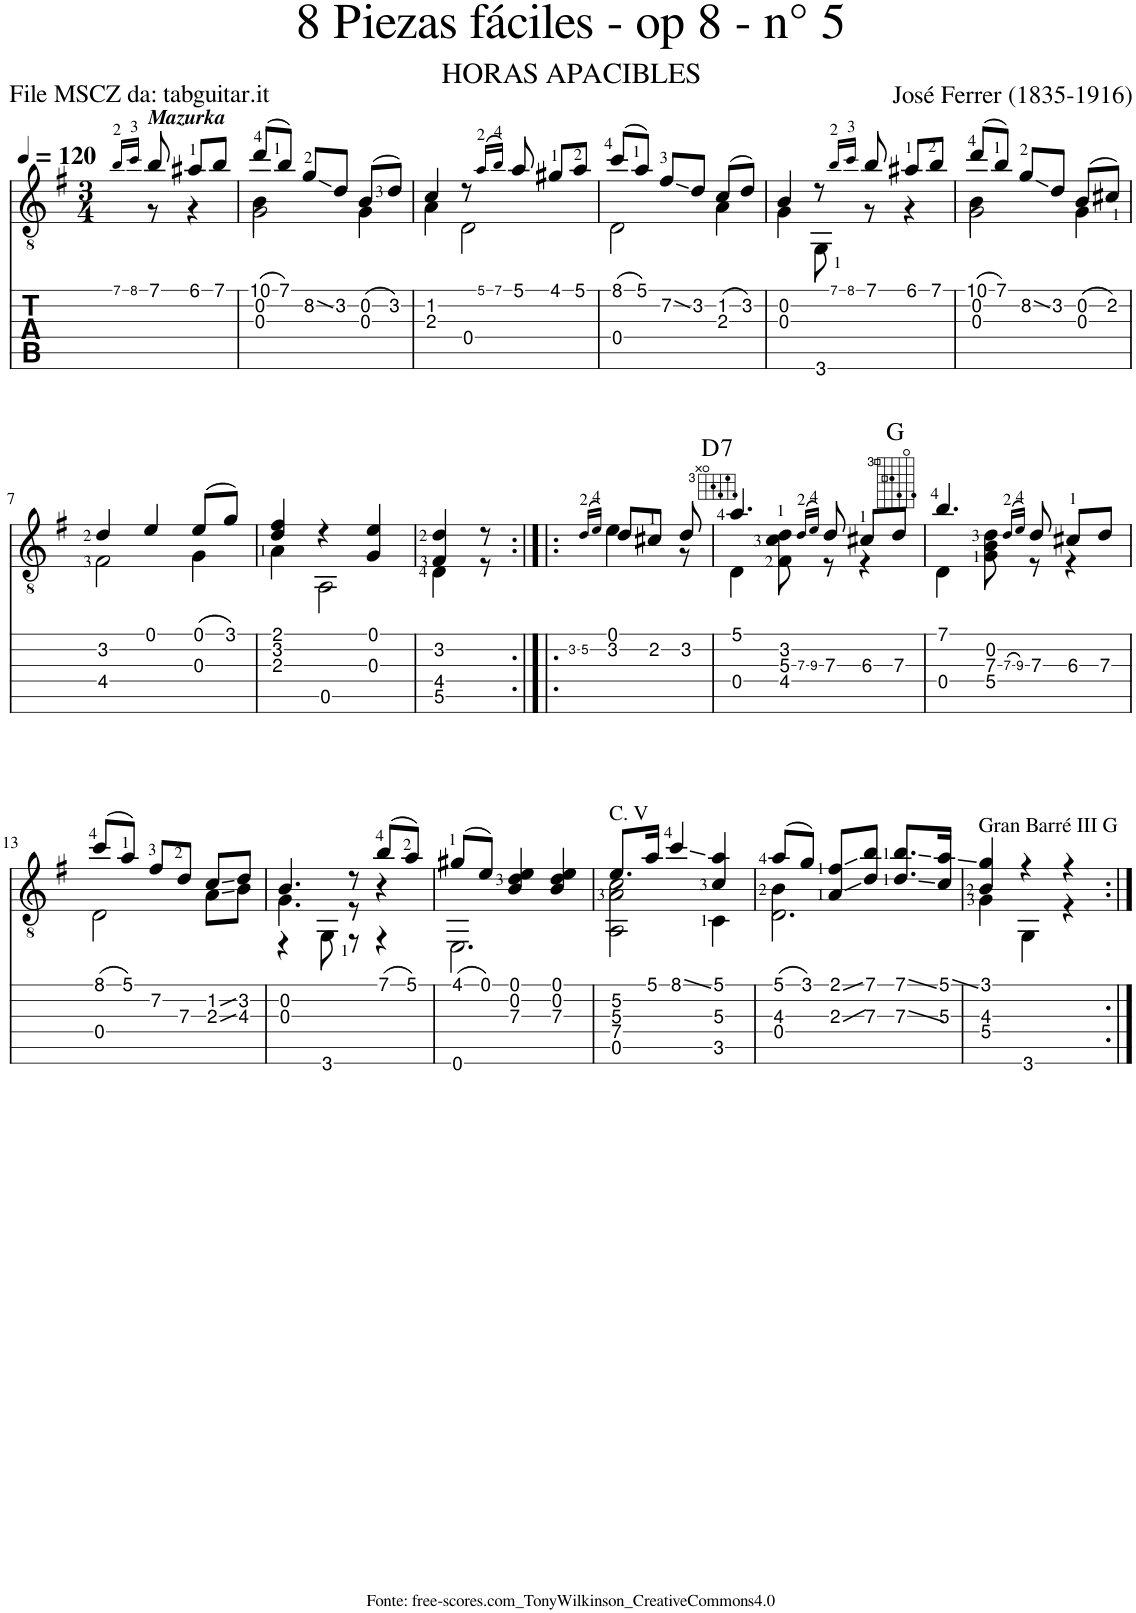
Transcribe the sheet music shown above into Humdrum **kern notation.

**kern	**kern	**harte
*part1	*part1	*part1
*staff2	*staff1	*
*I"Guitar	*	*
*I'Guit.	*	*
*stria6	*	*
*	*clefGv2	*
*k[f#]	*k[f#]	*
*M3/4	*M3/4	*
*MM120	*MM120	*
=1	=1	=1
qb	16qb/LL	.
qcc	16qcc/JJ	.
*^	*^	*
!	!	!LO:TX:a:Bi:t=Mazurka	!	!
8b	8r	8b/	8r	.
8a#XL	4r	8a#X/L	4r	.
8bJ	.	8b/J	.	.
=2	=2	=2	=2	=2
*	*^	*	*^	*
8ddL	4B	2G	(8dd/L	4B\	2G\	.
8bJ	.	.	8b/J)	.	.	.
8gL	2ryy	.	8g/L	2ryy	.	.
8dJ	.	.	8d/J	.	.	.
8BL	.	4G	(8B/L	.	4G\	.
8dJ	.	.	8d/J)	.	.	.
*	*v	*v	*	*	*	*
*	*	*	*v	*v	*
=3	=3	=3	=3	=3
4c	4A	4c/	4A\	.
8r	2D	8r	2D\	.
qa	.	(16qa/LL	.	.
qb	.	16qb/JJ)	.	.
8a	.	8a/	.	.
8g#L	.	8g#X/L	.	.
8aJ	.	8a/J	.	.
=4	=4	=4	=4	=4
8ccL	2D	(8cc/L	2D\	.
8aJ	.	8a/J)	.	.
8f#L	.	8f#/L	.	.
8dJ	.	8d/J	.	.
8cL	4A	(8c/L	4A\	.
8dJ	.	8d/J)	.	.
=5	=5	=5	=5	=5
4B	4G	4B/	4G\	.
8r	8GG	8r	8GG\	.
qb	.	16qb/LL	.	.
qcc	.	16qcc/JJ	.	.
8b	8r	8b/	8r	.
8a#XL	4r	8a#X/L	4r	.
8bJ	.	8b/J	.	.
=6	=6	=6	=6	=6
*	*^	*	*^	*
8ddL	4B	2G	(8dd/L	4B\	2G\	.
8bJ	.	.	8b/J)	.	.	.
8gL	2ryy	.	8g/L	2ryy	.	.
8dJ	.	.	8d/J	.	.	.
8BL	.	4G	(8B/L	.	4G\	.
8c#J	.	.	8c#X/J)	.	.	.
*	*v	*v	*	*	*	*
*	*	*	*v	*v	*
!!LO:LB:g=z
=7	=7	=7	=7	=7
4d	2F#	4d/	2F#\	.
4e	.	4e/	.	.
8eL	4G	(8e/L	4G\	.
8gJ	.	8g/J)	.	.
=8	=8	=8	=8	=8
4d 4f#	4A	4d/ 4f#/	4A\	.
4r	2AA	4r	2AA\	.
4G 4e	.	4G/ 4e/	.	.
=9	=9	=9	=9	=9
4F# 4d	4D	4F#/ 4d/	4D\	.
8r	8r	8r	8r	.
=10:|!|:	=10:|!|:	=10:|!|:	=10:|!|:	=10:|!|:
qd	.	(16qd/LL	.	.
qe	.	16qe/JJ)	.	.
8d	4e	8d/L	4e\	.
8c#L	.	8c#X/J	.	.
8dJ	8r	8d/	8r	.
=11	=11	=11	=11	=11
!	!	!	!	!LO:H:kt=7
4.a	4D	4.a/	4D\	D:7
.	8F# 8c 8d	.	8F#\ 8c\ 8d\	.
qd	.	(16qd/LL	.	.
qe	.	16qe/JJ)	.	.
8d	8r	8d/	8r	.
8c#L	4r	8c#X/L	4r	.
8dJ	.	8d/J	.	.
=12	=12	=12	=12	=12
4.b	4D	4.b/	4D\	G:maj
.	8G 8d 8B	.	8G\ 8B\ 8d\	.
qd	.	(16qd/LL	.	.
qe	.	16qe/JJ)	.	.
8d	8r	8d/	8r	.
8c#XL	4r	8c#X/L	4r	.
8dJ	.	8d/J	.	.
!!LO:LB:g=z	!!
=13	=13	=13	=13	=13
8ccL	2D	(8cc/L	2D\	.
8aJ	.	8a/J)	.	.
8f#L	.	8f#/L	.	.
8dJ	.	8d/J	.	.
8cL	8AL	8c/L	8A\L	.
8dJ	8BJ	8d/J	8B\J	.
=14	=14	=14	=14	=14
*	*^	*	*^	*
4.B	4.G	4r	4.B/	4.G\	4r	.
.	.	8GG	.	.	8GG\	.
8r	8r	8r	8r	8r	8r	.
8bL	4r	4r	(8b/L	4r	4r	.
8aJ	.	.	8a/J)	.	.	.
*	*v	*v	*	*	*	*
*	*	*	*v	*v	*
=15	=15	=15	=15	=15
8g#L	2.EE	(8g#X/L	2.EE\	.
8eJ	.	8e/J)	.	.
4d 4B 4e	.	4B/ 4d/ 4e/	.	.
4d 4B 4e	.	4B/ 4d/ 4e/	.	.
=16	=16	=16	=16	=16
!	!	!LO:TX:a:t=C. V	!	!
8.eL	2AA 2A 2c	8.e/L	2AA\ 2A\ 2c\	.
16aJk	.	16a/Jk	.	.
4cc	.	4cc/	.	.
4c 4a	4C	4c/ 4a/	4C\	.
=17	=17	=17	=17	=17
*	*^	*	*^	*
8aL	4B	2.D	(8a/L	4B\	2.D\	.
8gJ	.	.	8g/J)	.	.	.
8A\ 8f#\L	2ryy	.	8A/ 8f#/L	2ryy	.	.
8d\ 8b\J	.	.	8d/ 8b/J	.	.	.
8.d\ 8.b\L	.	.	8.d/ 8.b/L	.	.	.
16c\ 16a\Jk	.	.	16c/ 16a/Jk	.	.	.
*	*v	*v	*	*	*	*
*	*	*	*v	*v	*
=18	=18	=18	=18	=18
!	!	!LO:TX:a:t=Gran Barré III G	!	!
4B 4g	4G	4B/ 4g/	4G\	.
4r	4GG	4r	4GG\	.
4r	4r	4r	4r	.
*v	*v	*	*	*
*	*v	*v	*
=:|!	=:|!	=:|!
*-	*-	*-
